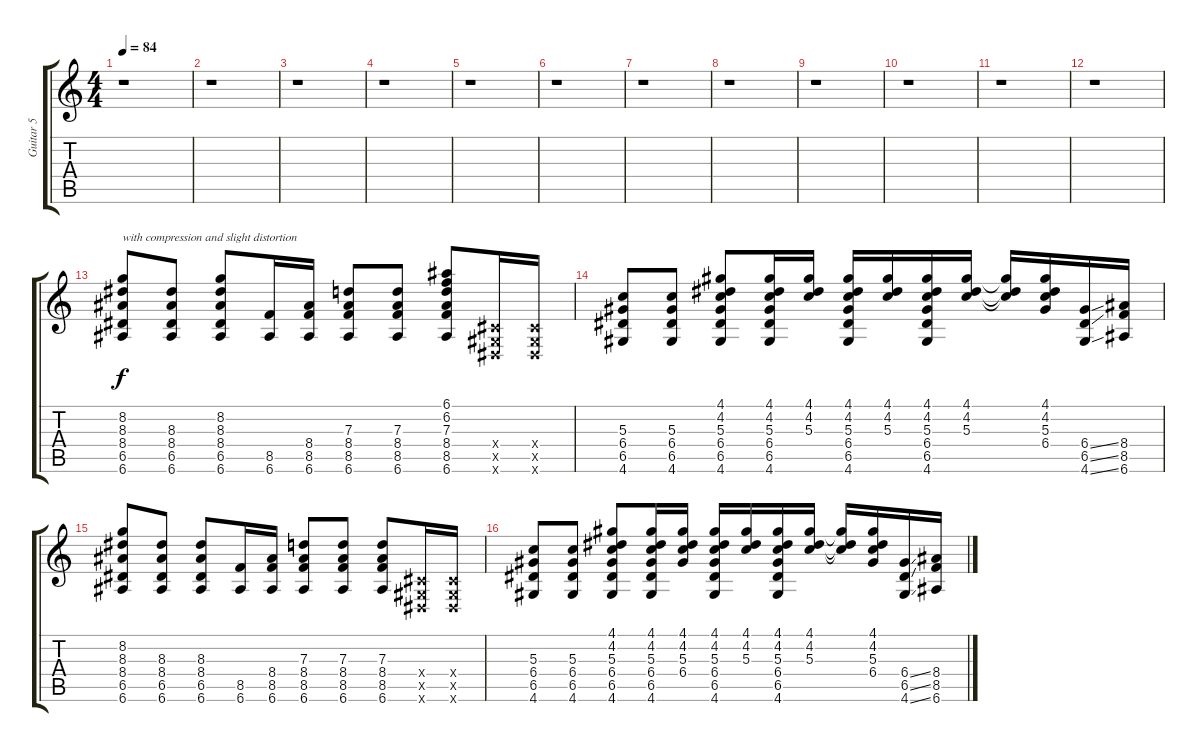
\track ("Guitar 5" "Guitar 5") {instrument overdrivenguitar}
\staff {score tabs}
\tuning (E4 B3 G3 D3 A2 E2) {hide}
\ts (4 4)
\tempo 84
\clef g2
\ks c
r.1{dy f instrument overdrivenguitar} |
r.1 |
r.1 |
r.1 |
r.1 |
r.1 |
r.1 |
r.1 |
r.1 |
r.1 |
r.1 |
r.1 |
(8.2 8.3 8.4 6.5 6.6).8{txt "with compression and slight distortion"} (8.3 8.4 6.5 6.6).8 (8.2 8.3 8.4 6.5 6.6).8 (8.5 6.6).16 (8.4 8.5 6.6).16 (7.3 8.4 8.5 6.6).8 (7.3 8.4 8.5 6.6).8 (6.1 6.2 7.3 8.4 8.5 6.6).8 (-1.4{x} -1.5{x} -1.6{x}).16 (-1.4{x} -1.5{x} -1.6{x}).16 |
(5.3 6.4 6.5 4.6).8 (5.3 6.4 6.5 4.6).8 (4.1 4.2 5.3 6.4 6.5 4.6).8 (4.1 4.2 5.3 6.4 6.5 4.6).16 (4.1 4.2 5.3).16 (4.1 4.2 5.3 6.4 6.5 4.6).16 (4.1 4.2 5.3).16 (4.1 4.2 5.3 6.4 6.5 4.6).16 (4.1 4.2 5.3).16 (4.1{t} 4.2{t} 5.3{t}).16 (4.1 4.2 5.3 6.4).16 (6.4{ss} 6.5{ss} 4.6{ss}).16 (8.4 8.5 6.6).16 |
(8.2 8.3 8.4 6.5 6.6).8 (8.3 8.4 6.5 6.6).8 (8.3 8.4 6.5 6.6).8 (8.5 6.6).16 (8.4 8.5 6.6).16 (7.3 8.4 8.5 6.6).8 (7.3 8.4 8.5 6.6).8 (7.3 8.4 8.5 6.6).8 (-1.4{x} -1.5{x} -1.6{x}).16 (-1.4{x} -1.5{x} -1.6{x}).16 |
(5.3 6.4 6.5 4.6).8 (5.3 6.4 6.5 4.6).8 (4.1 4.2 5.3 6.4 6.5 4.6).8 (4.1 4.2 5.3 6.4 6.5 4.6).16 (4.1 4.2 5.3 6.4).16 (4.1 4.2 5.3 6.4 6.5 4.6).16 (4.1 4.2 5.3).16 (4.1 4.2 5.3 6.4 6.5 4.6).16 (4.1 4.2 5.3).16 (4.1{t} 4.2{t} 5.3{t}).16 (4.1 4.2 5.3 6.4).16 (6.4{ss} 6.5{ss} 4.6{ss}).16 (8.4 8.5 6.6).16
